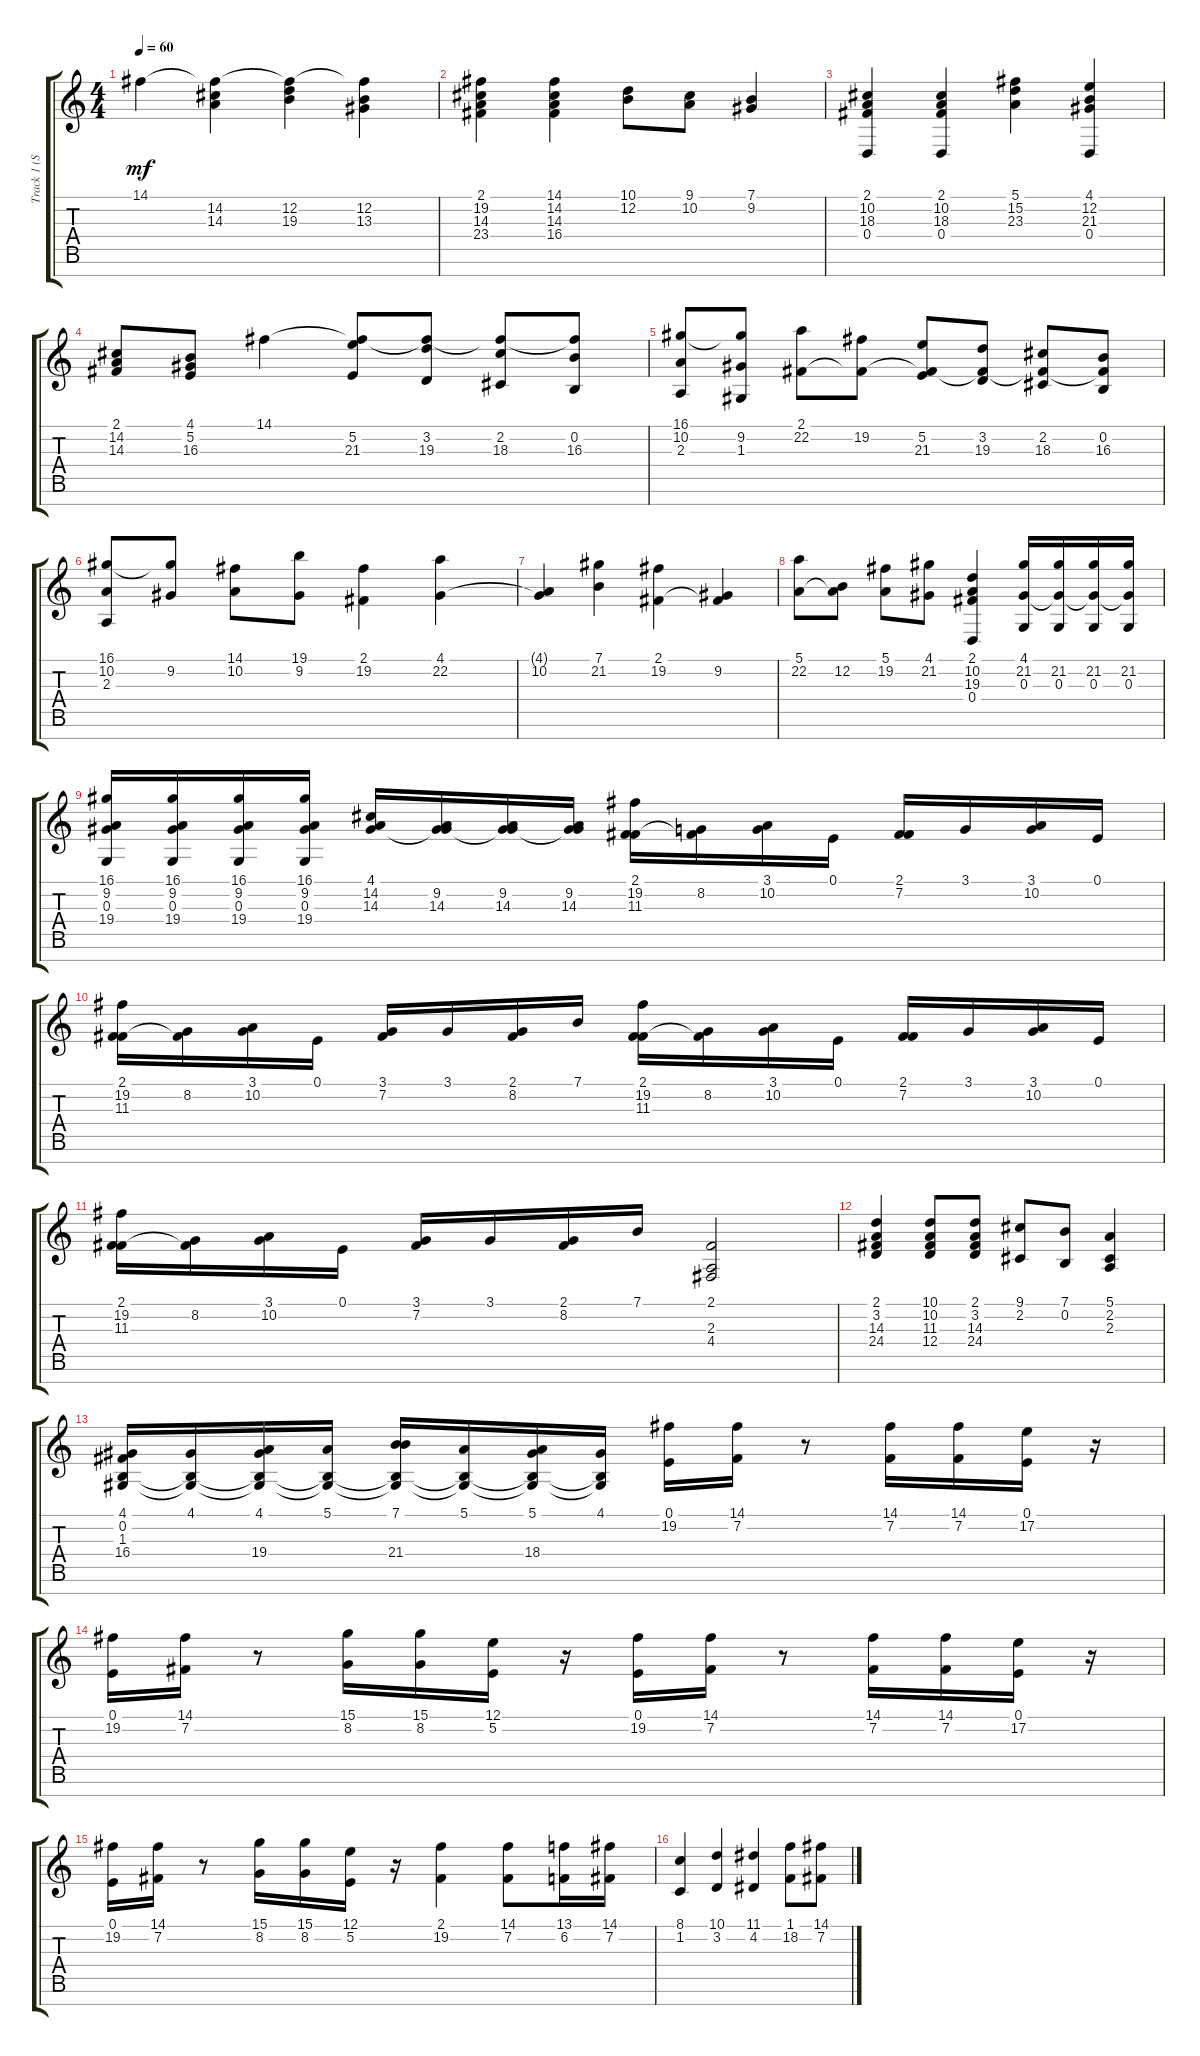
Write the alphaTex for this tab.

\track ("Track 1 (Staff 1)" "Track 1 (S") {solo instrument acousticgrandpiano}
\staff {score tabs}
\tuning (E4 B3 G3 D3 A2 E2 B1) {hide}
\ts (4 4)
\tempo 60
\clef g2
\ks c
14.1.4{dy mf} (14.1{t} 14.2 14.3).4 (14.1{t} 12.2 19.3).4 (14.1{t} 12.2 13.3).4 |
(2.1 19.2 14.3 23.4).4 (14.1 14.2 14.3 16.4).4 (10.1 12.2).8 (9.1 10.2).8 (7.1 9.2).4 |
(2.1 10.2 18.3 0.4).4 (2.1 10.2 18.3 0.4).4 (5.1 15.2 23.3).4 (4.1 12.2 21.3 0.4).4 |
(2.1 14.2 14.3).8 (4.1 5.2 16.3).8 14.1.4 (14.1{t} 5.2 21.3).8 (14.1{t} 3.2 19.3).8 (14.1{t} 2.2 18.3).8 (14.1{t} 0.2 16.3).8 |
(16.1 10.2 2.3).8 (16.1{t} 9.2 1.3).8 (2.1 22.2).8 (2.1{t} 19.2).8 (2.1{t} 5.2 21.3).8 (2.1{t} 3.2 19.3).8 (2.1{t} 2.2 18.3).8 (2.1{t} 0.2 16.3).8 |
(16.1 10.2 2.3).8 (16.1{t} 9.2).8 (14.1 10.2).8 (19.1 9.2).8 (2.1 19.2).4 (4.1 22.2).4 |
(4.1{t} 10.2).4 (7.1 21.2).4 (2.1 19.2).4 (2.1{t} 9.2).4 |
(5.1 22.2).8 (5.1{t} 12.2).8 (5.1 19.2).8 (4.1 21.2).8 (2.1 10.2 19.3 0.4).4 (4.1 21.2 0.3).16 (4.1{t} 21.2 0.3).16 (4.1{t} 21.2 0.3).16 (4.1{t} 21.2 0.3).16 |
(16.1 9.2 0.3 19.4).16 (16.1 9.2 0.3 19.4).16 (16.1 9.2 0.3 19.4).16 (16.1 9.2 0.3 19.4).16 (4.1 14.2 14.3).16 (4.1{t} 9.2 14.3).16 (4.1{t} 9.2 14.3).16 (4.1{t} 9.2 14.3).16 (2.1 19.2 11.3).16 (2.1{t} 8.2).16 (3.1 10.2).16 0.1.16 (2.1 7.2).16 3.1.16 (3.1 10.2).16 0.1.16 |
(2.1 19.2 11.3).16 (2.1{t} 8.2).16 (3.1 10.2).16 0.1.16 (3.1 7.2).16 3.1.16 (2.1 8.2).16 7.1.16 (2.1 19.2 11.3).16 (2.1{t} 8.2).16 (3.1 10.2).16 0.1.16 (2.1 7.2).16 3.1.16 (3.1 10.2).16 0.1.16 |
(2.1 19.2 11.3).16 (2.1{t} 8.2).16 (3.1 10.2).16 0.1.16 (3.1 7.2).16 3.1.16 (2.1 8.2).16 7.1.16 (2.1 2.3 4.4).2 |
(2.1 3.2 14.3 24.4).4 (10.1 10.2 11.3 12.4).8 (2.1 3.2 14.3 24.4).8 (9.1 2.2).8 (7.1 0.2).8 (5.1 2.2 2.3).4 |
(4.1 0.2 1.3 16.4).16 (4.1 0.2{t} 1.3{t}).16 (4.1 0.2{t} 1.3{t} 19.4).16 (5.1 0.2{t} 1.3{t}).16 (7.1 0.2{t} 1.3{t} 21.4).16 (5.1 0.2{t} 1.3{t}).16 (5.1 0.2{t} 1.3{t} 18.4).16 (4.1 0.2{t} 1.3{t}).16 (0.1 19.2).16 (14.1 7.2).16 r.8 (14.1 7.2).16 (14.1 7.2).16 (0.1 17.2).16 r.16 |
(0.1 19.2).16 (14.1 7.2).16 r.8 (15.1 8.2).16 (15.1 8.2).16 (12.1 5.2).16 r.16 (0.1 19.2).16 (14.1 7.2).16 r.8 (14.1 7.2).16 (14.1 7.2).16 (0.1 17.2).16 r.16 |
(0.1 19.2).16 (14.1 7.2).16 r.8 (15.1 8.2).16 (15.1 8.2).16 (12.1 5.2).16 r.16 (2.1 19.2).4 (14.1 7.2).8 (13.1 6.2).16 (14.1 7.2).16 |
(8.1 1.2).4 (10.1 3.2).4 (11.1 4.2).4 (1.1 18.2).8 (14.1 7.2).8
